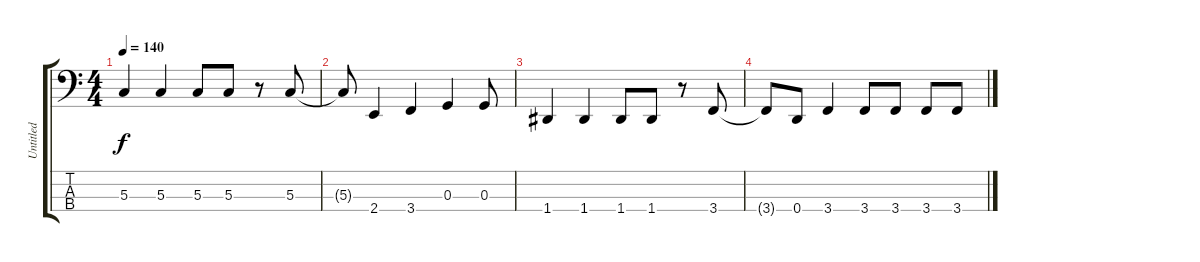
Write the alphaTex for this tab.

\track ("Untitled" "Untitled") {instrument electricbassfinger}
\staff {score tabs}
\tuning (F2 C2 G1 D1) {hide}
\ts (4 4)
\tempo 140
\clef f4
\ks c
5.3.4{dy f} 5.3.4 5.3.8 5.3.8 r.8 5.3.8 |
5.3{t}.8 2.4.4 3.4.4 0.3.4 0.3.8 |
1.4.4 1.4.4 1.4.8 1.4.8 r.8 3.4.8 |
3.4{t}.8 0.4.8 3.4.4 3.4.8 3.4.8 3.4.8 3.4.8
